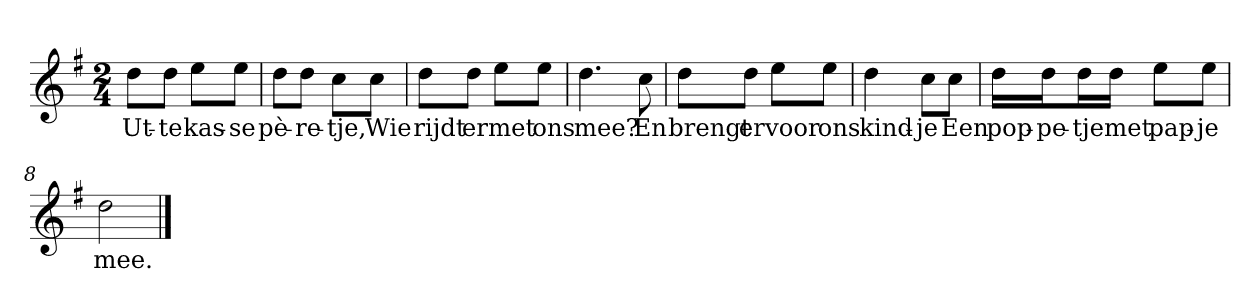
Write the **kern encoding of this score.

**kern	**text
*part1	*part1
*staff1	*staff1
*clefG2	*
*k[f#]	*
*G:	*
*M2/4	*
*MM120	*
=1	=1
8dd\L	Ut-
8dd\J	-te
8ee\L	kas-
8ee\J	-se
=2	=2
8dd\L	pè-
8dd\J	-re-
8cc\L	-tje,
8cc\J	Wie
=3	=3
8dd\L	rijdt
8dd\J	er
8ee\L	met
8ee\J	ons
=4	=4
4.dd	mee?
8cc	En
=5	=5
8dd\L	brengt
8dd\J	er
8ee\L	voor
8ee\J	ons
=6	=6
4dd	kind-
8cc\L	-je
8cc\J	Een
=7	=7
16dd\LL	pop-
16dd\J	-pe-
16dd\L	-tje
16dd\JJ	met
8ee\L	pap-
8ee\J	-je
=8	=8
2dd	mee.
==	==
*-	*-
